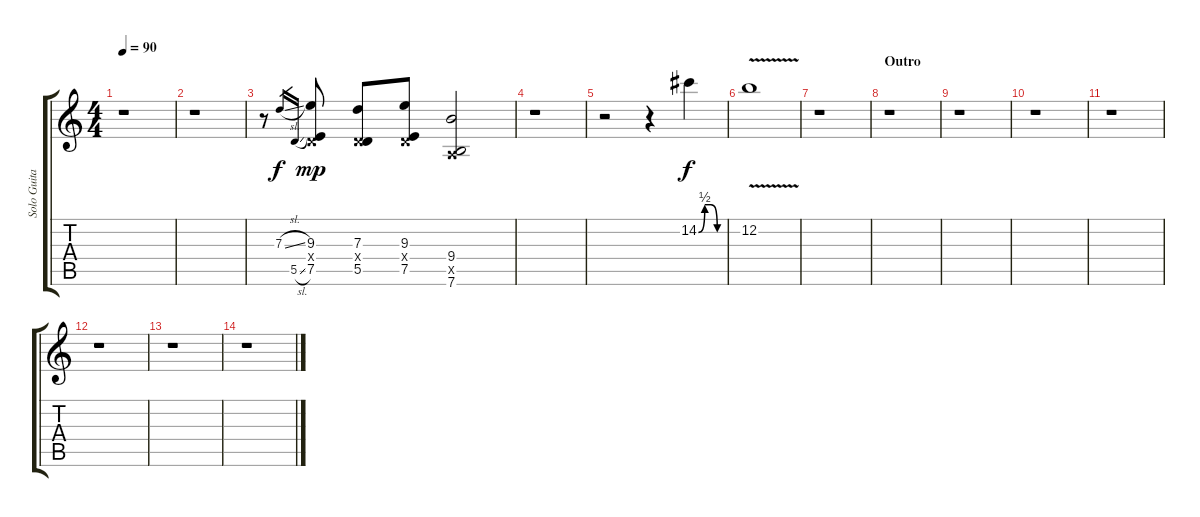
\track ("Solo Guitar" "Solo Guita") {instrument acousticguitarsteel}
\staff {score tabs}
\tuning (E4 B3 G3 D3 A2 E2) {hide}
\ts (4 4)
\tempo 90
\clef g2
\ks c
r.1{dy f} |
r.1 |
r.8 7.3{sl}.16{gr} 5.5{sl}.16{gr} (9.3 0.4{x} 7.5).8{dy mp} (7.3 0.4{x} 5.5).8 (9.3 0.4{x} 7.5).8 (9.4 0.5{x} 7.6).2 |
r.1 |
r.2 r.4 14.2{be (custom 0 0 15 2 30 2 45 0 60 0)}.4{dy f} |
12.2{v}.1 |
r.1 |
\section ("" "Outro")
r.1 |
r.1 |
r.1 |
r.1 |
r.1 |
r.1 |
r.1
